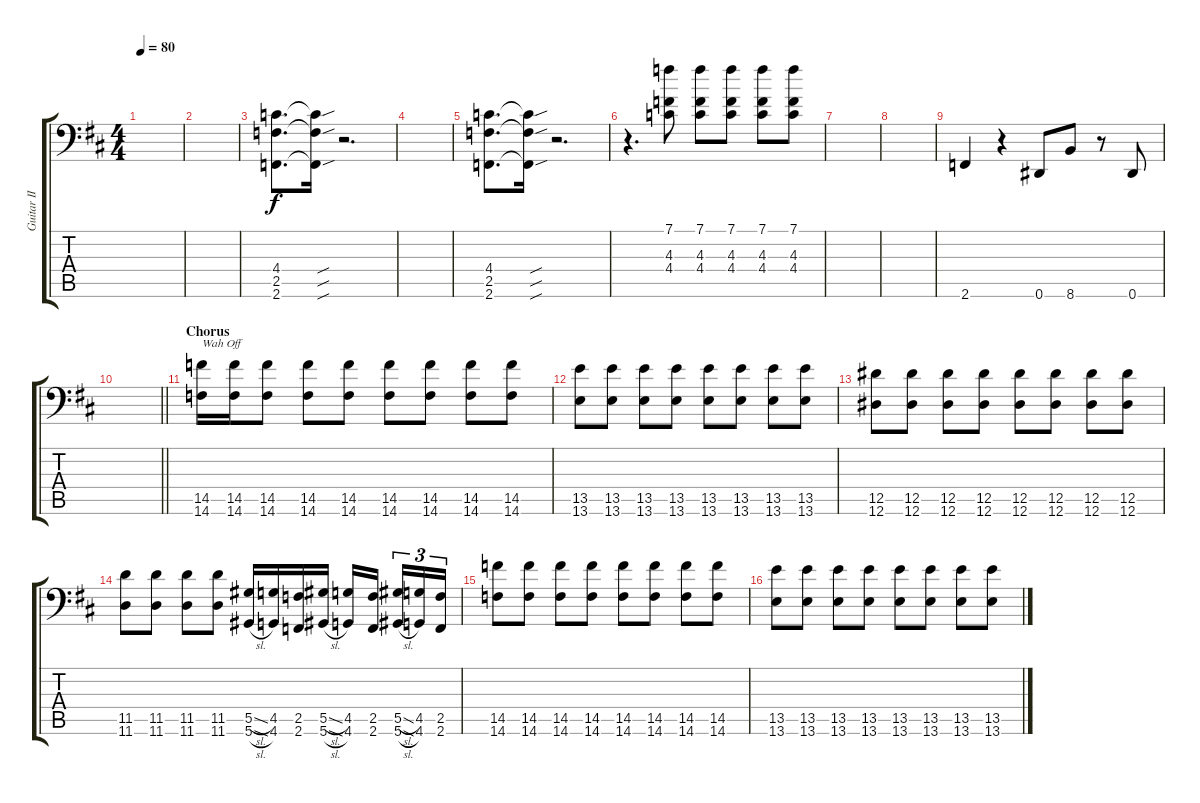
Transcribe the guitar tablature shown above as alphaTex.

\track ("Guitar II" "Guitar II") {instrument distortionguitar}
\staff {score tabs}
\tuning (Bb3 F3 Db3 Ab2 Eb2 Eb1) {hide}
\ts (4 4)
\tempo 80
\clef f4
\ks d
|
|
(4.4 2.5 2.6).8{d} (4.4{sou t} 2.5{sou t} 2.6{sou t}).16 r.2{d} |
|
(4.4 2.5 2.6).8{d} (4.4{sou t} 2.5{sou t} 2.6{sou t}).16 r.2{d} |
r.4{d} (7.1 4.3 4.4).8 (7.1 4.3 4.4).8 (7.1 4.3 4.4).8 (7.1 4.3 4.4).8 (7.1 4.3 4.4).8 |
|
|
2.6.4 r.4 0.6.8 8.6.8 r.8 0.6.8 |
\barLineRight lightlight
|
\section ("" "Chorus")
(14.5 14.6).16{txt "Wah Off"} (14.5 14.6).16 (14.5 14.6).8 (14.5 14.6).8 (14.5 14.6).8 (14.5 14.6).8 (14.5 14.6).8 (14.5 14.6).8 (14.5 14.6).8 |
(13.5 13.6).8 (13.5 13.6).8 (13.5 13.6).8 (13.5 13.6).8 (13.5 13.6).8 (13.5 13.6).8 (13.5 13.6).8 (13.5 13.6).8 |
(12.5 12.6).8 (12.5 12.6).8 (12.5 12.6).8 (12.5 12.6).8 (12.5 12.6).8 (12.5 12.6).8 (12.5 12.6).8 (12.5 12.6).8 |
(11.5 11.6).8 (11.5 11.6).8 (11.5 11.6).8 (11.5 11.6).8 (5.5{sl} 5.6{sl}).16 (4.5 4.6).16 (2.5 2.6).16 (5.5{sl} 5.6{sl}).16 (4.5 4.6).16 (2.5 2.6).16{beam splitsecondary} (5.5{sl} 5.6{sl}).16{tu (3 2)} (4.5 4.6).16{tu (3 2)} (2.5 2.6).16{tu (3 2)} |
(14.5 14.6).8 (14.5 14.6).8 (14.5 14.6).8 (14.5 14.6).8 (14.5 14.6).8 (14.5 14.6).8 (14.5 14.6).8 (14.5 14.6).8 |
(13.5 13.6).8 (13.5 13.6).8 (13.5 13.6).8 (13.5 13.6).8 (13.5 13.6).8 (13.5 13.6).8 (13.5 13.6).8 (13.5 13.6).8
